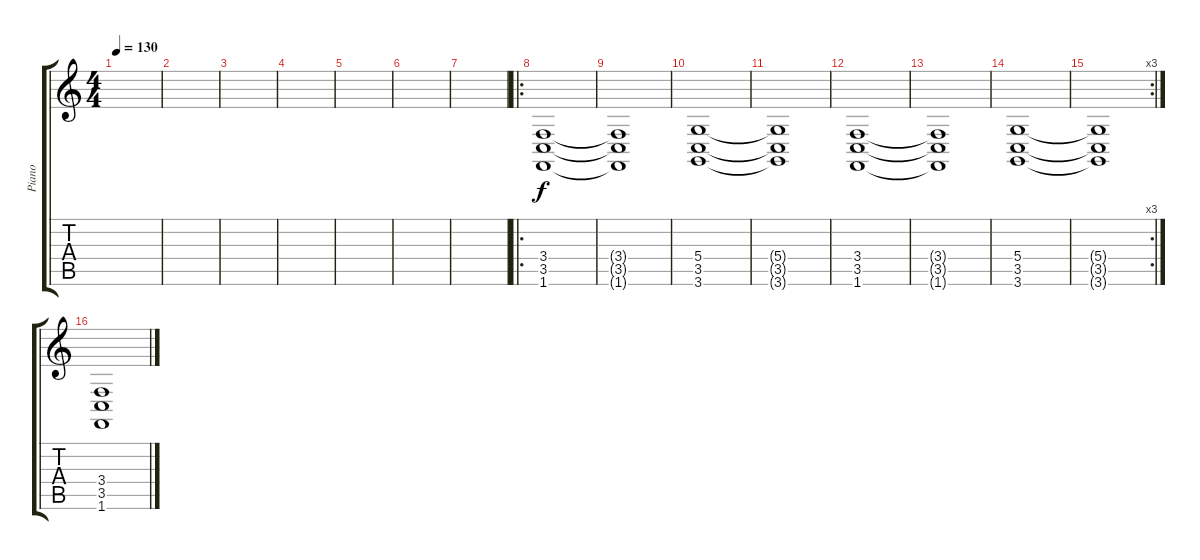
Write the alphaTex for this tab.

\track ("Piano" "Piano") {instrument brightacousticpiano}
\staff {score tabs}
\tuning (E4 B3 G3 D3 A2 E2) {hide}
\ts (4 4)
\tempo 130
\clef g2
\ks c
|
|
|
|
|
|
|
\ro
(3.4 3.5 1.6).1{volume 7 instrument distortionguitar} |
(3.4{t} 3.5{t} 1.6{t}).1 |
(5.4 3.5 3.6).1 |
(5.4{t} 3.5{t} 3.6{t}).1 |
(3.4 3.5 1.6).1 |
(3.4{t} 3.5{t} 1.6{t}).1 |
(5.4 3.5 3.6).1 |
\rc 3
(5.4{t} 3.5{t} 3.6{t}).1 |
(3.4 3.5 1.6).1{volume 4 instrument distortionguitar}
